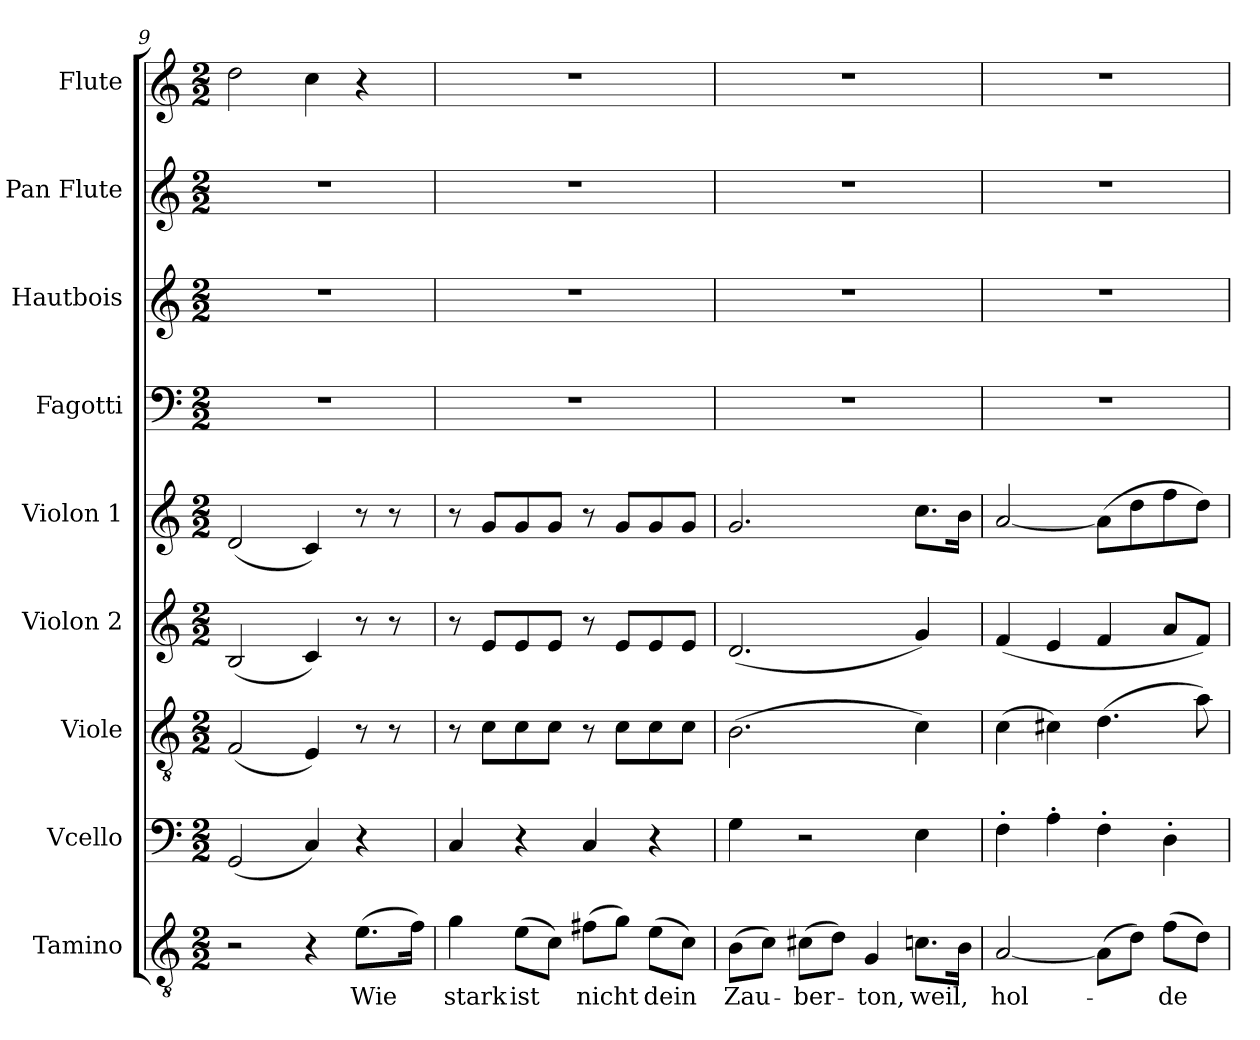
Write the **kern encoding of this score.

**kern	**text	**kern	**kern	**kern	**kern	**kern	**kern	**kern	**kern
*part9	*part9	*part8	*part7	*part6	*part5	*part4	*part3	*part2	*part1
*staff9	*staff9	*staff8	*staff7	*staff6	*staff5	*staff4	*staff3	*staff2	*staff1
*I"Tamino	*	*I"Vcello	*I"Viole	*I"Violon 2	*I"Violon 1	*I"Fagotti	*I"Hautbois	*I"Pan Flute	*I"Flute
*I'Tamino	*	*I'Vlo	*I'Vle	*I'Vln 2	*I'Vln 1	*I'Fg	*I'Hbs	*I'Pn. Fl.	*I'Flt
*clefGv2	*	*clefF4	*clefGv2	*clefG2	*clefG2	*clefF4	*clefG2	*clefG2	*clefG2
*k[]	*	*k[]	*k[]	*k[]	*k[]	*k[]	*k[]	*k[]	*k[]
*M2/2	*	*M2/2	*M2/2	*M2/2	*M2/2	*M2/2	*M2/2	*M2/2	*M2/2
=9	=9	=9	=9	=9	=9	=9	=9	=9	=9
2r	.	(2GG/	(2F/	(2B/	(2d/	1r	1r	1r	2dd\
4r	.	4C/)	4E/)	4c/)	4c/)	.	.	.	4cc\
(8.e\L	Wie	4r	8r	8r	8r	.	.	.	4r
.	.	.	8r	8r	8r	.	.	.	.
16f\Jk)	.	.	.	.	.	.	.	.	.
!!LO:LB:g=z
=10	=10	=10	=10	=10	=10	=10	=10	=10	=10
4g\	stark	4C/	8r	8r	8r	1r	1r	1r	1r
.	.	.	8c\L	8e/L	8g/L	.	.	.	.
(8e\L	ist	4r	8c\	8e/	8g/	.	.	.	.
8c\J)	.	.	8c\J	8e/J	8g/J	.	.	.	.
(8f#X\L	nicht	4C/	8r	8r	8r	.	.	.	.
8g\J)	.	.	8c\L	8e/L	8g/L	.	.	.	.
(8e\L	dein	4r	8c\	8e/	8g/	.	.	.	.
8c\J)	.	.	8c\J	8e/J	8g/J	.	.	.	.
=11	=11	=11	=11	=11	=11	=11	=11	=11	=11
(8B\L	Zau-	4G\	(2.B\	(2.d/	2.g/	1r	1r	1r	1r
8c\J)	.	.	.	.	.	.	.	.	.
(8c#X\L	-ber-	2r	.	.	.	.	.	.	.
8d\J)	.	.	.	.	.	.	.	.	.
4G/	-ton,	.	.	.	.	.	.	.	.
8.cn\L	-weil,	4E\	4c\)	4g/)	8.cc\L	.	.	.	.
16B\Jk	.	.	.	.	16b\Jk	.	.	.	.
=12	=12	=12	=12	=12	=12	=12	=12	=12	=12
[2A/	hol-	4F'\	(4c\	(4f/	[2a/	1r	1r	1r	1r
.	.	4A'\	4c#X\)	4e/	.	.	.	.	.
(8A\L]	.	4F'\	(4.d\	4f/	(8a\L]	.	.	.	.
8d\J)	.	.	.	.	8dd\	.	.	.	.
(8f\L	-de	4D'\	.	8a/L	8ff\	.	.	.	.
8d\J)	.	.	8a\)	8f/J)	8dd\J)	.	.	.	.
=	=	=	=	=	=	=	=	=	=
*-	*-	*-	*-	*-	*-	*-	*-	*-	*-
